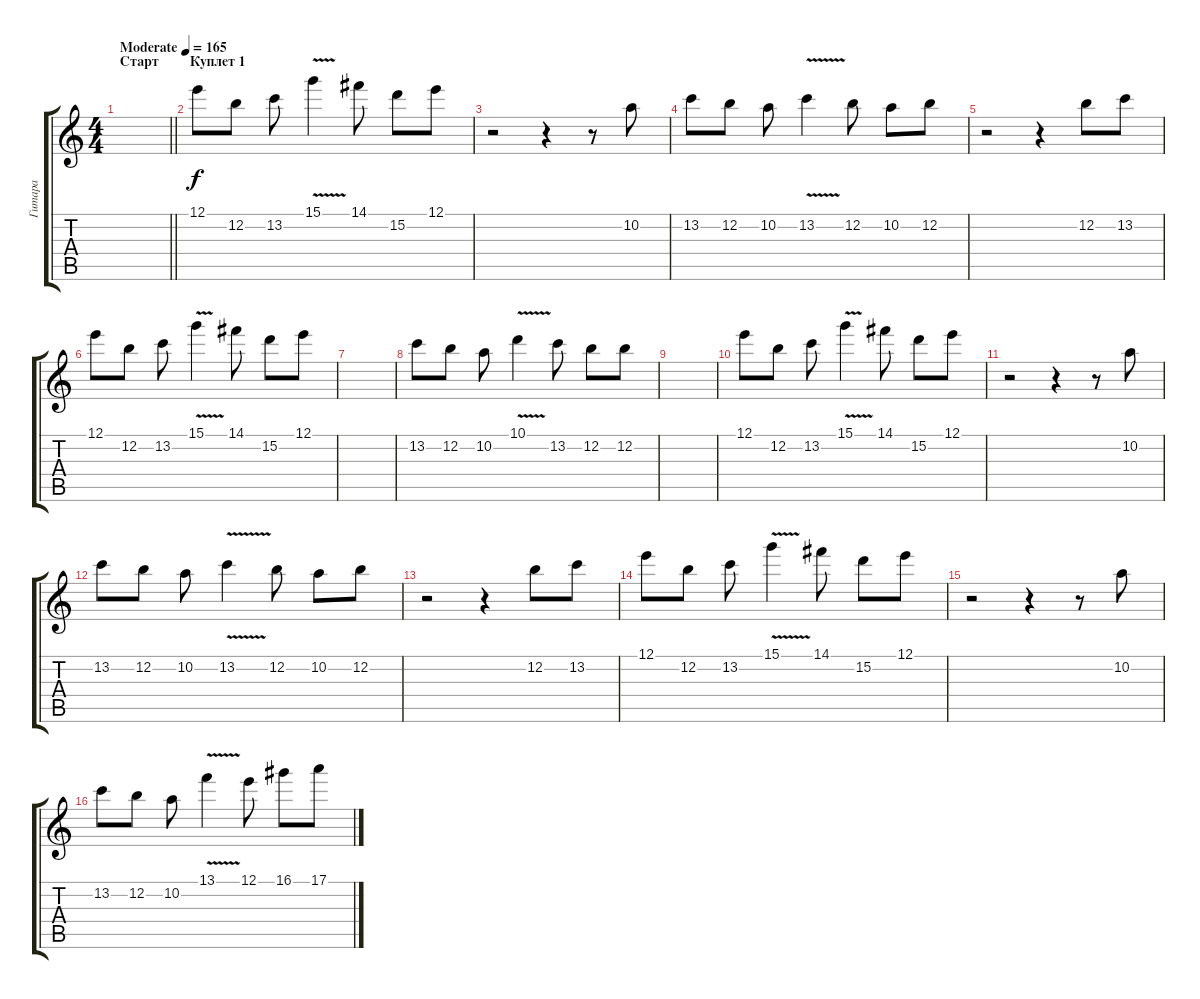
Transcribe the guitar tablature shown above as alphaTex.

\track ("Гитара" "Гитара") {instrument distortionguitar}
\staff {score tabs}
\tuning (E4 B3 G3 D3 A2 E2) {hide}
\ts (4 4)
\section ("" "Старт")
\tempo (165 "Moderate")
\clef g2
\barLineRight lightlight
\ks c
|
\section ("" "Куплет 1")
12.1.8{volume 13} 12.2.8 13.2.8 15.1{v}.4 14.1.8 15.2.8 12.1.8 |
r.2 r.4 r.8 10.2.8 |
13.2.8 12.2.8 10.2.8 13.2{v}.4 12.2.8 10.2.8 12.2.8 |
r.2 r.4 12.2.8 13.2.8 |
12.1.8 12.2.8 13.2.8 15.1{v}.4 14.1.8 15.2.8 12.1.8 |
|
13.2.8 12.2.8 10.2.8 10.1{v}.4 13.2.8 12.2.8 12.2.8 |
|
12.1.8 12.2.8 13.2.8 15.1{v}.4 14.1.8 15.2.8 12.1.8 |
r.2 r.4 r.8 10.2.8 |
13.2.8 12.2.8 10.2.8 13.2{v}.4 12.2.8 10.2.8 12.2.8 |
r.2 r.4 12.2.8 13.2.8 |
12.1.8 12.2.8 13.2.8 15.1{v}.4 14.1.8 15.2.8 12.1.8 |
r.2 r.4 r.8 10.2.8 |
13.2.8 12.2.8 10.2.8 13.1{v}.4 12.1.8 16.1.8 17.1.8
